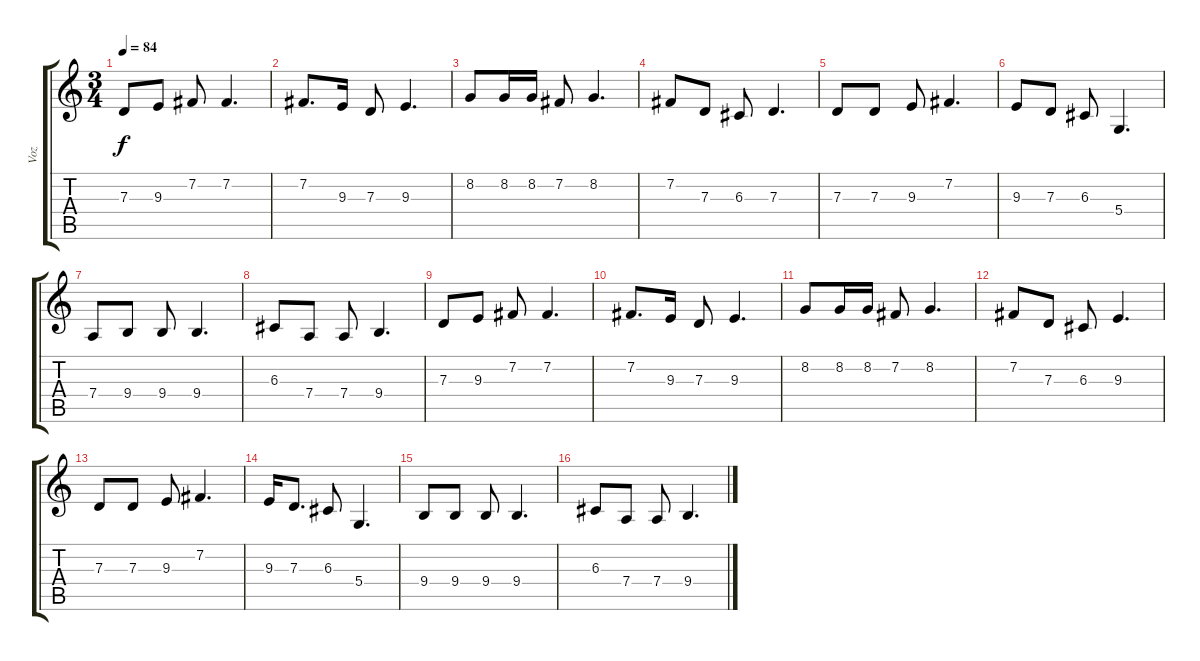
\track ("Voz" "Voz") {instrument synthvoice}
\staff {score tabs}
\tuning (E4 B3 G3 D3 A2 E2) {hide}
\ts (3 4)
\tempo 84
\clef g2
\ks c
7.3.8{dy f} 9.3.8 7.2.8 7.2.4{d} |
7.2.8{d} 9.3.16 7.3.8 9.3.4{d} |
8.2.8 8.2.16 8.2.16 7.2.8 8.2.4{d} |
7.2.8 7.3.8 6.3.8 7.3.4{d} |
7.3.8 7.3.8 9.3.8 7.2.4{d} |
9.3.8 7.3.8 6.3.8 5.4.4{d} |
7.4.8 9.4.8 9.4.8 9.4.4{d} |
6.3.8 7.4.8 7.4.8 9.4.4{d} |
7.3.8 9.3.8 7.2.8 7.2.4{d} |
7.2.8{d} 9.3.16 7.3.8 9.3.4{d} |
8.2.8 8.2.16 8.2.16 7.2.8 8.2.4{d} |
7.2.8 7.3.8 6.3.8 9.3.4{d} |
7.3.8 7.3.8 9.3.8 7.2.4{d} |
9.3.16 7.3.8{d} 6.3.8 5.4.4{d} |
9.4.8 9.4.8 9.4.8 9.4.4{d} |
6.3.8 7.4.8 7.4.8 9.4.4{d}
